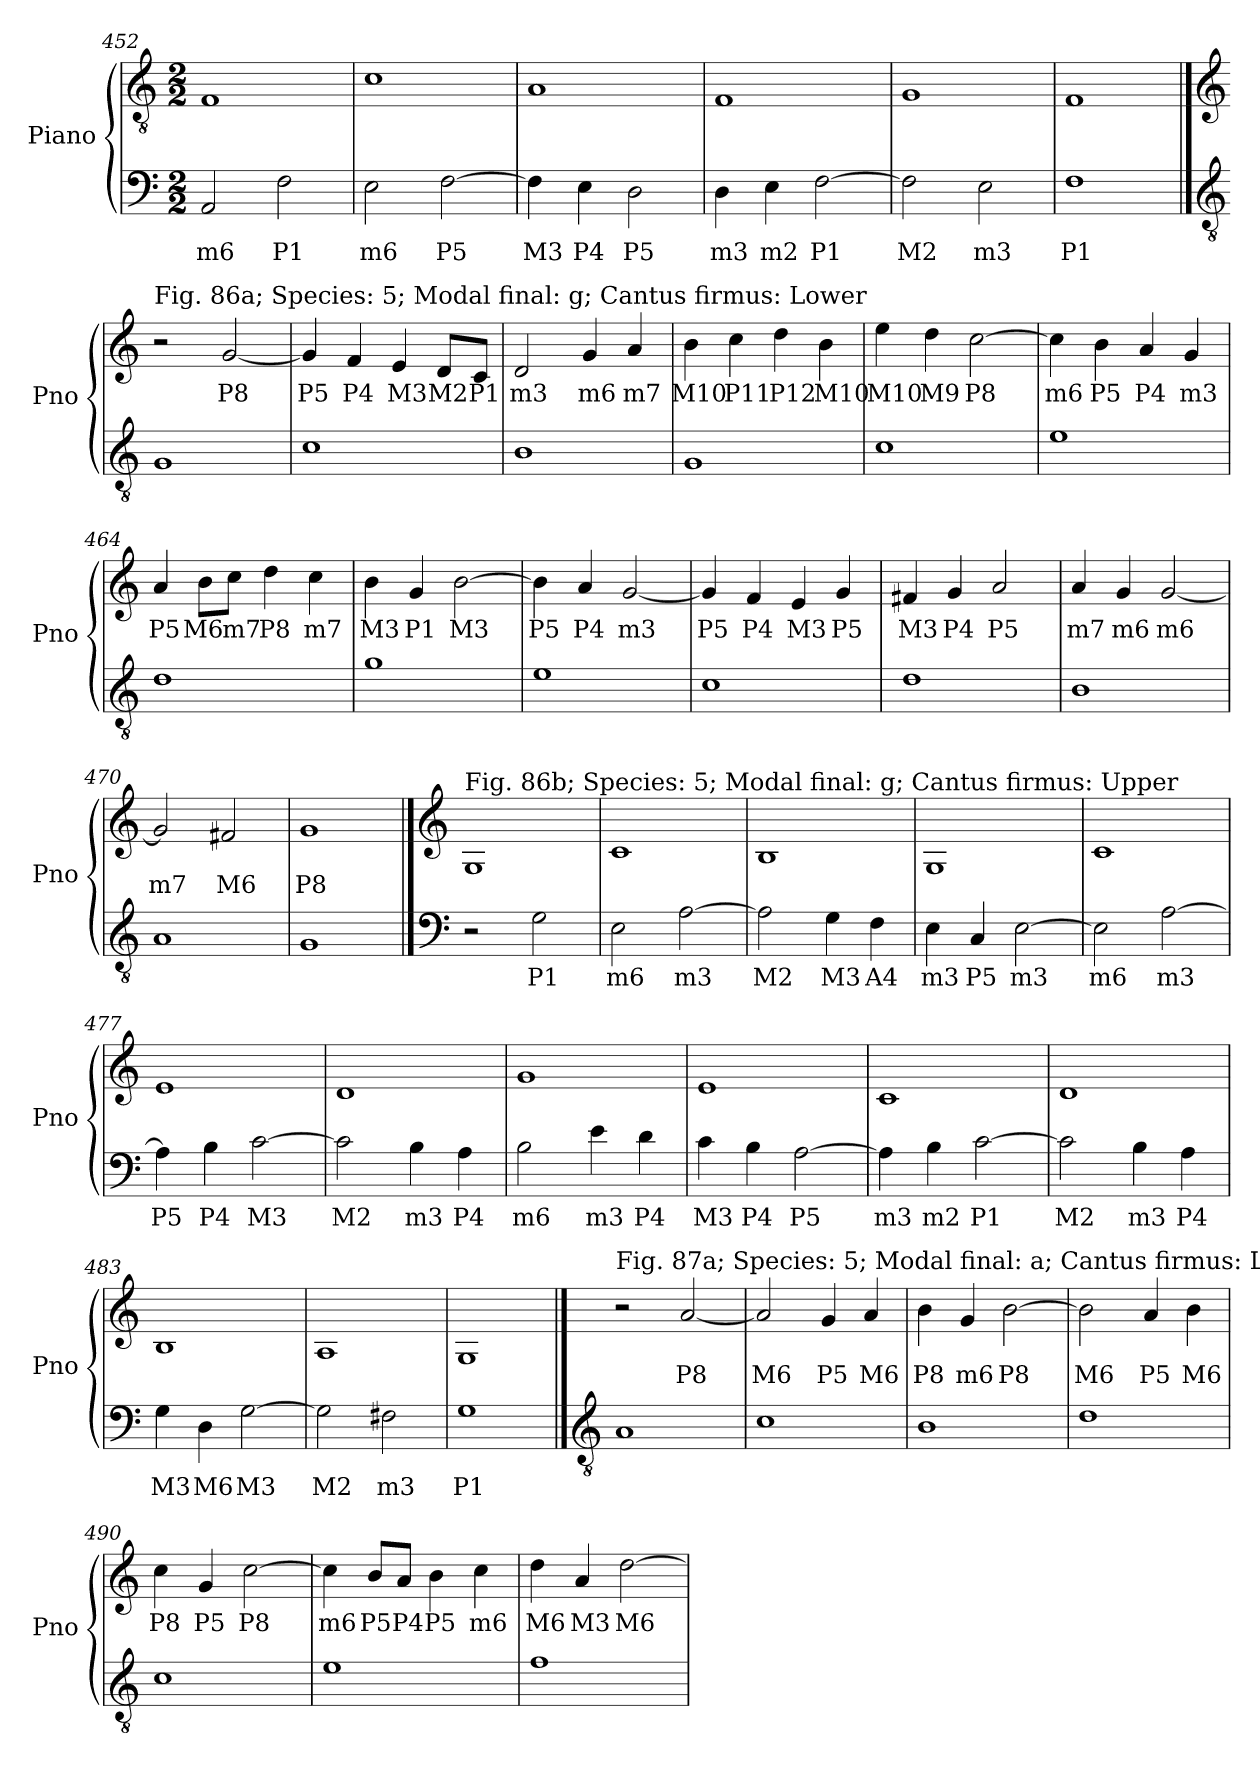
**kern	**text	**kern	**text
*part2	*part2	*part1	*part1
*staff2	*staff2	*staff1	*staff1
*I"Piano	*	*I"Piano	*
*I'Pno	*	*I'Pno	*
!!LO:LB:g=z
*clefF4	*	*clefGv2	*
*k[]	*	*k[]	*
*M2/2	*	*M2/2	*
=452	=452	=452	=452
!	!LO:LY:b	!	!
2AA/	m6	1F	.
!	!LO:LY:b	!	!
2F\	P1	.	.
=453	=453	=453	=453
!	!LO:LY:b	!	!
2E\	m6	1c	.
!	!LO:LY:b	!	!
[2F\	P5	.	.
=454	=454	=454	=454
!	!LO:LY:b	!	!
4F\]	M3	1A	.
!	!LO:LY:b	!	!
4E\	P4	.	.
!	!LO:LY:b	!	!
2D\	P5	.	.
=455	=455	=455	=455
!	!LO:LY:b	!	!
4D\	m3	1F	.
!	!LO:LY:b	!	!
4E\	m2	.	.
!	!LO:LY:b	!	!
[2F\	P1	.	.
=456	=456	=456	=456
!	!LO:LY:b	!	!
2F\]	M2	1G	.
!	!LO:LY:b	!	!
2E\	m3	.	.
=457	=457	=457	=457
!	!LO:LY:b	!	!
1F	P1	1F	.
!!LO:LB:g=z
==458	==458	==458	==458
*clefGv2	*	*clefG2	*
!	!	!LO:TX:a:t=Fig. 86a; Species&colon; 5; Modal final&colon; g; Cantus firmus&colon; Lower	!
1G	.	2r	.
!	!	!	!LO:LY:b
.	.	[2g/	P8
=459	=459	=459	=459
!	!	!	!LO:LY:b
1c	.	4g/]	P5
!	!	!	!LO:LY:b
.	.	4f/	P4
!	!	!	!LO:LY:b
.	.	4e/	M3
!	!	!	!LO:LY:b
.	.	8d/L	M2
!	!	!	!LO:LY:b
.	.	8c/J	P1
=460	=460	=460	=460
!	!	!	!LO:LY:b
1B	.	2d/	m3
!	!	!	!LO:LY:b
.	.	4g/	m6
!	!	!	!LO:LY:b
.	.	4a/	m7
=461	=461	=461	=461
!	!	!	!LO:LY:b
1G	.	4b\	M10
!	!	!	!LO:LY:b
.	.	4cc\	P11
!	!	!	!LO:LY:b
.	.	4dd\	P12
!	!	!	!LO:LY:b
.	.	4b\	M10
=462	=462	=462	=462
!	!	!	!LO:LY:b
1c	.	4ee\	M10
!	!	!	!LO:LY:b
.	.	4dd\	M9
!	!	!	!LO:LY:b
.	.	[2cc\	P8
=463	=463	=463	=463
!	!	!	!LO:LY:b
1e	.	4cc\]	m6
!	!	!	!LO:LY:b
.	.	4b\	P5
!	!	!	!LO:LY:b
.	.	4a/	P4
!	!	!	!LO:LY:b
.	.	4g/	m3
!!LO:LB:g=z
=464	=464	=464	=464
!	!	!	!LO:LY:b
1d	.	4a/	P5
!	!	!	!LO:LY:b
.	.	8b\L	M6
!	!	!	!LO:LY:b
.	.	8cc\J	m7
!	!	!	!LO:LY:b
.	.	4dd\	P8
!	!	!	!LO:LY:b
.	.	4cc\	m7
=465	=465	=465	=465
!	!	!	!LO:LY:b
1g	.	4b\	M3
!	!	!	!LO:LY:b
.	.	4g/	P1
!	!	!	!LO:LY:b
.	.	[2b\	M3
=466	=466	=466	=466
!	!	!	!LO:LY:b
1e	.	4b\]	P5
!	!	!	!LO:LY:b
.	.	4a/	P4
!	!	!	!LO:LY:b
.	.	[2g/	m3
=467	=467	=467	=467
!	!	!	!LO:LY:b
1c	.	4g/]	P5
!	!	!	!LO:LY:b
.	.	4f/	P4
!	!	!	!LO:LY:b
.	.	4e/	M3
!	!	!	!LO:LY:b
.	.	4g/	P5
=468	=468	=468	=468
!	!	!	!LO:LY:b
1d	.	4f#X/	M3
!	!	!	!LO:LY:b
.	.	4g/	P4
!	!	!	!LO:LY:b
.	.	2a/	P5
=469	=469	=469	=469
!	!	!	!LO:LY:b
1B	.	4a/	m7
!	!	!	!LO:LY:b
.	.	4g/	m6
!	!	!	!LO:LY:b
.	.	[2g/	m6
=470	=470	=470	=470
!	!	!	!LO:LY:b
1A	.	2g/]	m7
!	!	!	!LO:LY:b
.	.	2f#X/	M6
=471	=471	=471	=471
!	!	!	!LO:LY:b
1G	.	1g	P8
!!LO:PB:g=z
==472	==472	==472	==472
*clefF4	*	*clefG2	*
!	!	!LO:TX:a:t=Fig. 86b; Species&colon; 5; Modal final&colon; g; Cantus firmus&colon; Upper	!
2r	.	1G	.
!	!LO:LY:b	!	!
2G\	P1	.	.
=473	=473	=473	=473
!	!LO:LY:b	!	!
2E\	m6	1c	.
!	!LO:LY:b	!	!
[2A\	m3	.	.
=474	=474	=474	=474
!	!LO:LY:b	!	!
2A\]	M2	1B	.
!	!LO:LY:b	!	!
4G\	M3	.	.
!	!LO:LY:b	!	!
4F\	A4	.	.
=475	=475	=475	=475
!	!LO:LY:b	!	!
4E\	m3	1G	.
!	!LO:LY:b	!	!
4C/	P5	.	.
!	!LO:LY:b	!	!
[2E\	m3	.	.
=476	=476	=476	=476
!	!LO:LY:b	!	!
2E\]	m6	1c	.
!	!LO:LY:b	!	!
[2A\	m3	.	.
=477	=477	=477	=477
!	!LO:LY:b	!	!
4A\]	P5	1e	.
!	!LO:LY:b	!	!
4B\	P4	.	.
!	!LO:LY:b	!	!
[2c\	M3	.	.
=478	=478	=478	=478
!	!LO:LY:b	!	!
2c\]	M2	1d	.
!	!LO:LY:b	!	!
4B\	m3	.	.
!	!LO:LY:b	!	!
4A\	P4	.	.
!!LO:LB:g=z
=479	=479	=479	=479
!	!LO:LY:b	!	!
2B\	m6	1g	.
!	!LO:LY:b	!	!
4e\	m3	.	.
!	!LO:LY:b	!	!
4d\	P4	.	.
=480	=480	=480	=480
!	!LO:LY:b	!	!
4c\	M3	1e	.
!	!LO:LY:b	!	!
4B\	P4	.	.
!	!LO:LY:b	!	!
[2A\	P5	.	.
=481	=481	=481	=481
!	!LO:LY:b	!	!
4A\]	m3	1c	.
!	!LO:LY:b	!	!
4B\	m2	.	.
!	!LO:LY:b	!	!
[2c\	P1	.	.
=482	=482	=482	=482
!	!LO:LY:b	!	!
2c\]	M2	1d	.
!	!LO:LY:b	!	!
4B\	m3	.	.
!	!LO:LY:b	!	!
4A\	P4	.	.
=483	=483	=483	=483
!	!LO:LY:b	!	!
4G\	M3	1B	.
!	!LO:LY:b	!	!
4D\	M6	.	.
!	!LO:LY:b	!	!
[2G\	M3	.	.
=484	=484	=484	=484
!	!LO:LY:b	!	!
2G\]	M2	1A	.
!	!LO:LY:b	!	!
2F#X\	m3	.	.
=485	=485	=485	=485
!	!LO:LY:b	!	!
1G	P1	1G	.
!!LO:LB:g=z
==486	==486	==486	==486
*clefGv2	*	*	*
!	!	!LO:TX:a:t=Fig. 87a; Species&colon; 5; Modal final&colon; a; Cantus firmus&colon; Lower	!
1A	.	2r	.
!	!	!	!LO:LY:b
.	.	[2a/	P8
=487	=487	=487	=487
!	!	!	!LO:LY:b
1c	.	2a/]	M6
!	!	!	!LO:LY:b
.	.	4g/	P5
!	!	!	!LO:LY:b
.	.	4a/	M6
=488	=488	=488	=488
!	!	!	!LO:LY:b
1B	.	4b\	P8
!	!	!	!LO:LY:b
.	.	4g/	m6
!	!	!	!LO:LY:b
.	.	[2b\	P8
=489	=489	=489	=489
!	!	!	!LO:LY:b
1d	.	2b\]	M6
!	!	!	!LO:LY:b
.	.	4a/	P5
!	!	!	!LO:LY:b
.	.	4b\	M6
=490	=490	=490	=490
!	!	!	!LO:LY:b
1c	.	4cc\	P8
!	!	!	!LO:LY:b
.	.	4g/	P5
!	!	!	!LO:LY:b
.	.	[2cc\	P8
=491	=491	=491	=491
!	!	!	!LO:LY:b
1e	.	4cc\]	m6
!	!	!	!LO:LY:b
.	.	8b/L	P5
!	!	!	!LO:LY:b
.	.	8a/J	P4
!	!	!	!LO:LY:b
.	.	4b\	P5
!	!	!	!LO:LY:b
.	.	4cc\	m6
!!LO:LB:g=z
=492	=492	=492	=492
!	!	!	!LO:LY:b
1f	.	4dd\	M6
!	!	!	!LO:LY:b
.	.	4a/	M3
!	!	!	!LO:LY:b
.	.	[2dd\	M6
=	=	=	=
*-	*-	*-	*-
